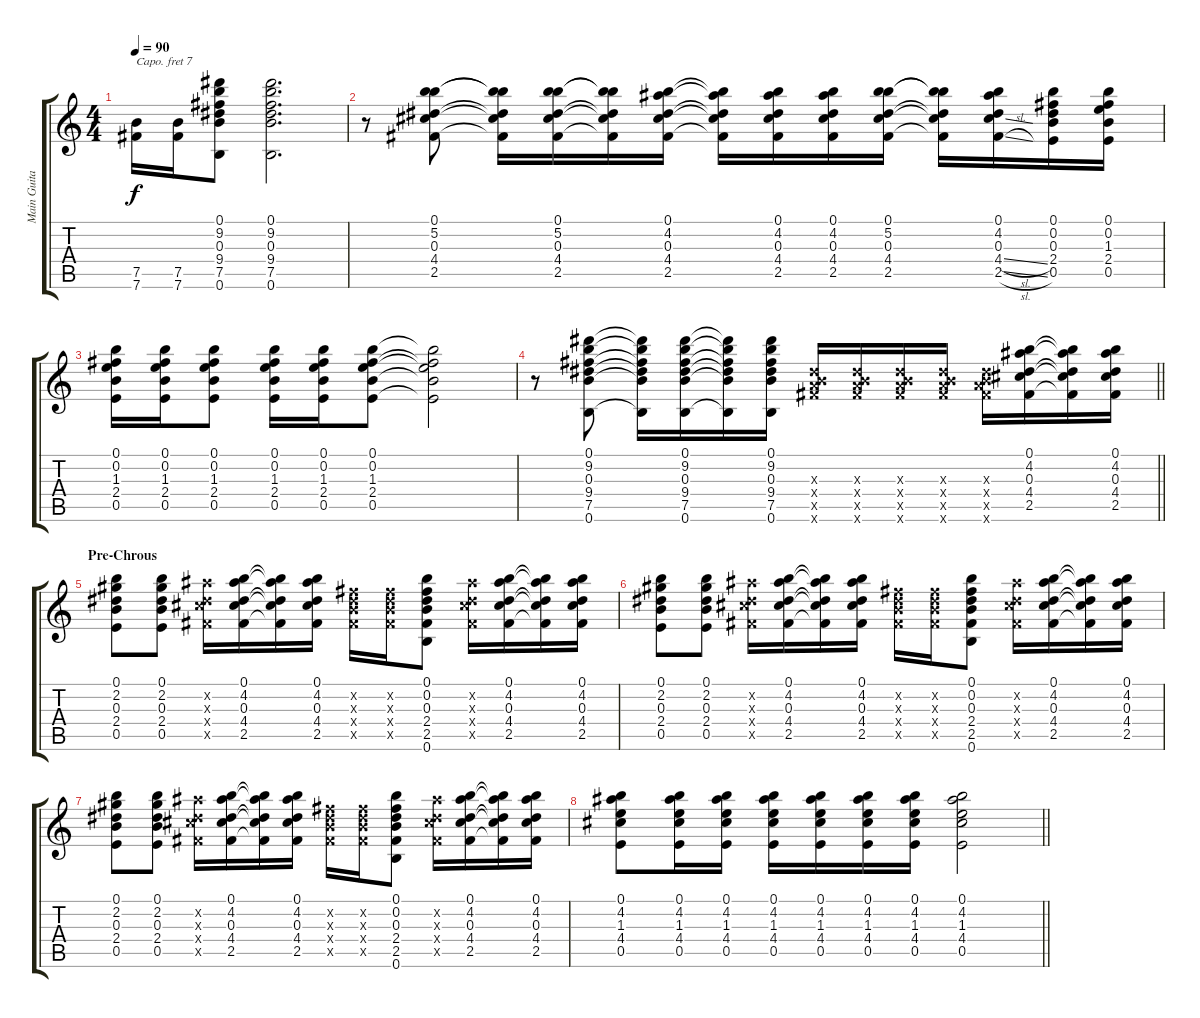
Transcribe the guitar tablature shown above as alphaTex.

\track ("Main Guitar" "Main Guita") {instrument electricguitarclean}
\staff {score tabs}
\capo 7
\tuning (E4 B3 Ab3 D3 A2 E2) {hide}
\ts (4 4)
\tempo 90
\clef g2
\ks c
(7.5 7.6).16{dy f} (7.5 7.6).16 (0.1 9.2 0.3 9.4 7.5 0.6).8 (0.1 9.2 0.3 9.4 7.5 0.6).2{d} |
r.8 (0.1 5.2 0.3 4.4 2.5).8 (0.1{t} 5.2{t} 0.3{t} 4.4{t} 2.5{t}).16 (0.1 5.2 0.3 4.4 2.5).16 (0.1{t} 5.2{t} 0.3{t} 4.4{t} 2.5{t}).16 (0.1 4.2 0.3 4.4 2.5).16 (0.1{t} 4.2{t} 0.3{t} 4.4{t} 2.5{t}).16 (0.1 4.2 0.3 4.4 2.5).16 (0.1 4.2 0.3 4.4 2.5).16 (0.1 5.2 0.3 4.4 2.5).16 (0.1{t} 5.2{t} 0.3{t} 4.4{t} 2.5{t}).16 (0.1 4.2 0.3 4.4{sl} 2.5{sl}).16 (0.1 0.2 0.3 2.4 0.5).16 (0.1 0.2 1.3 2.4 0.5).16 |
(0.1 0.2 1.3 2.4 0.5).16 (0.1 0.2 1.3 2.4 0.5).16 (0.1 0.2 1.3 2.4 0.5).8 (0.1 0.2 1.3 2.4 0.5).16 (0.1 0.2 1.3 2.4 0.5).16 (0.1 0.2 1.3 2.4 0.5).8 (0.1{t} 0.2{t} 1.3{t} 2.4{t} 0.5{t}).2 |
\barLineRight lightlight
r.8 (0.1 9.2 0.3 9.4 7.5 0.6).8 (0.1{t} 9.2{t} 0.3{t} 9.4{t} 7.5{t} 0.6{t}).16 (0.1 9.2 0.3 9.4 7.5 0.6).16 (0.1{t} 9.2{t} 0.3{t} 9.4{t} 7.5{t} 0.6{t}).16 (0.1 9.2 0.3 9.4 7.5 0.6).16 (0.3{x} 0.4{x} 7.5{x} 7.6{x}).16 (0.3{x} 0.4{x} 7.5{x} 7.6{x}).16 (0.3{x} 0.4{x} 7.5{x} 7.6{x}).16 (0.3{x} 0.4{x} 7.5{x} 7.6{x}).16 (0.3{x} 0.4{x} 7.5{x} 7.6{x}).16 (0.1 4.2 0.3 4.4 2.5).16 (0.1{t} 4.2{t} 0.3{t} 4.4{t} 2.5{t}).16 (0.1 4.2 0.3 4.4 2.5).16 |
\section ("" "Pre-Chrous")
(0.1 2.2 0.3 2.4 0.5).8 (0.1 2.2 0.3 2.4 0.5).8 (4.2{x} 0.3{x} 4.4{x} 2.5{x}).16 (0.1 4.2 0.3 4.4 2.5).16 (0.1{t} 4.2{t} 0.3{t} 4.4{t} 2.5{t}).16 (0.1 4.2 0.3 4.4 2.5).16 (0.2{x} 0.3{x} 2.4{x} 2.5{x}).16 (0.2{x} 0.3{x} 2.4{x} 2.5{x}).16 (0.1 0.2 0.3 2.4 2.5 0.6).8 (4.2{x} 0.3{x} 4.4{x} 2.5{x}).16 (0.1 4.2 0.3 4.4 2.5).16 (0.1{t} 4.2{t} 0.3{t} 4.4{t} 2.5{t}).16 (0.1 4.2 0.3 4.4 2.5).16 |
(0.1 2.2 0.3 2.4 0.5).8 (0.1 2.2 0.3 2.4 0.5).8 (4.2{x} 0.3{x} 4.4{x} 2.5{x}).16 (0.1 4.2 0.3 4.4 2.5).16 (0.1{t} 4.2{t} 0.3{t} 4.4{t} 2.5{t}).16 (0.1 4.2 0.3 4.4 2.5).16 (0.2{x} 0.3{x} 2.4{x} 2.5{x}).16 (0.2{x} 0.3{x} 2.4{x} 2.5{x}).16 (0.1 0.2 0.3 2.4 2.5 0.6).8 (4.2{x} 0.3{x} 4.4{x} 2.5{x}).16 (0.1 4.2 0.3 4.4 2.5).16 (0.1{t} 4.2{t} 0.3{t} 4.4{t} 2.5{t}).16 (0.1 4.2 0.3 4.4 2.5).16 |
(0.1 2.2 0.3 2.4 0.5).8 (0.1 2.2 0.3 2.4 0.5).8 (4.2{x} 0.3{x} 4.4{x} 2.5{x}).16 (0.1 4.2 0.3 4.4 2.5).16 (0.1{t} 4.2{t} 0.3{t} 4.4{t} 2.5{t}).16 (0.1 4.2 0.3 4.4 2.5).16 (0.2{x} 0.3{x} 2.4{x} 2.5{x}).16 (0.2{x} 0.3{x} 2.4{x} 2.5{x}).16 (0.1 0.2 0.3 2.4 2.5 0.6).8 (4.2{x} 0.3{x} 4.4{x} 2.5{x}).16 (0.1 4.2 0.3 4.4 2.5).16 (0.1{t} 4.2{t} 0.3{t} 4.4{t} 2.5{t}).16 (0.1 4.2 0.3 4.4 2.5).16 |
\barLineRight lightlight
(0.1 4.2 1.3 4.4 0.5).8 (0.1 4.2 1.3 4.4 0.5).16 (0.1 4.2 1.3 4.4 0.5).16 (0.1 4.2 1.3 4.4 0.5).16 (0.1 4.2 1.3 4.4 0.5).16 (0.1 4.2 1.3 4.4 0.5).16 (0.1 4.2 1.3 4.4 0.5).16 (0.1 4.2 1.3 4.4 0.5).2
